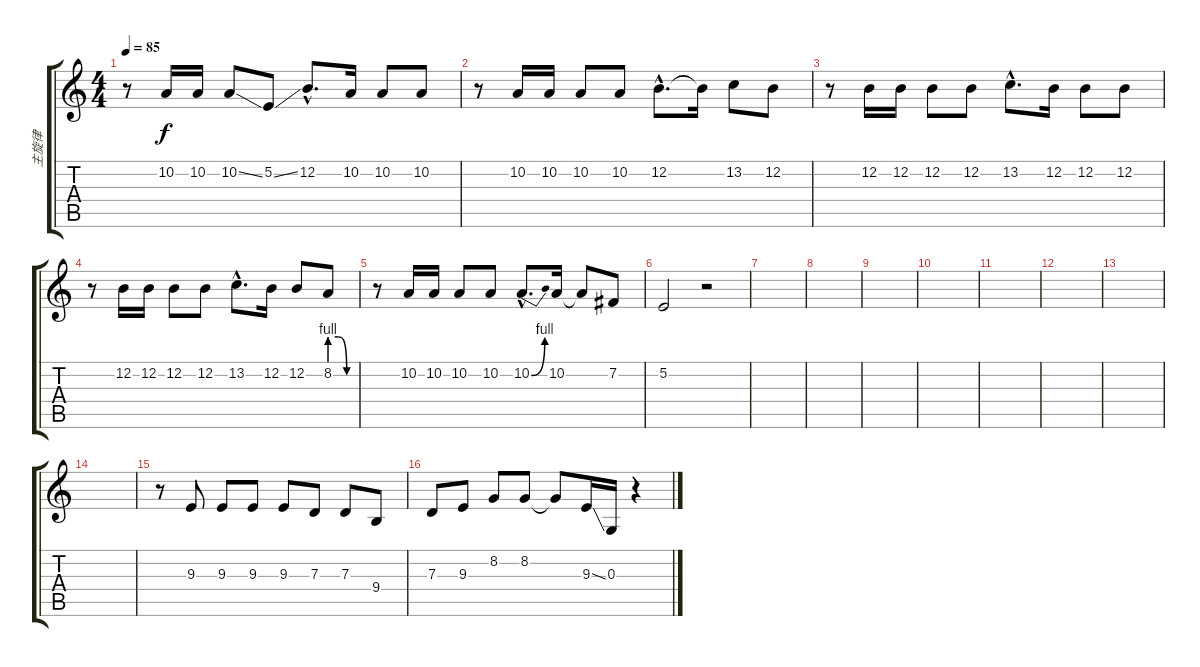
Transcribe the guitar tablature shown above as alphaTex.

\track ("主旋律" "主旋律") {instrument voiceoohs}
\staff {score tabs}
\tuning (E4 B3 G3 D3 A2 E2) {hide}
\ts (4 4)
\tempo 85
\clef g2
\ks c
r.8{dy f} 10.2.16 10.2.16 10.2{ss}.8 5.2{ss}.8 12.2{hac}.8{d} 10.2.16 10.2.8 10.2.8 |
r.8 10.2.16 10.2.16 10.2.8 10.2.8 12.2{hac}.8{d} 12.2{t}.16 13.2.8 12.2.8 |
r.8 12.2.16 12.2.16 12.2.8 12.2.8 13.2{hac}.8{d} 12.2.16 12.2.8 12.2.8 |
r.8 12.2.16 12.2.16 12.2.8 12.2.8 13.2{hac}.8{d} 12.2.16 12.2.8 8.2{be (custom 0 4 20 4 40 0 60 0)}.8 |
r.8 10.2.16 10.2.16 10.2.8 10.2.8 10.2{be (bend 0 0 60 4) hac}.8{d} 10.2.16 10.2{t}.8 7.2.8 |
5.2.2 r.2 |
|
|
|
|
|
|
|
|
r.8 9.3.8 9.3.8 9.3.8 9.3.8 7.3.8 7.3.8 9.4.8 |
7.3.8 9.3.8 8.2.8 8.2.8 8.2{t}.8 9.3{ss}.16 0.3.16 r.4
